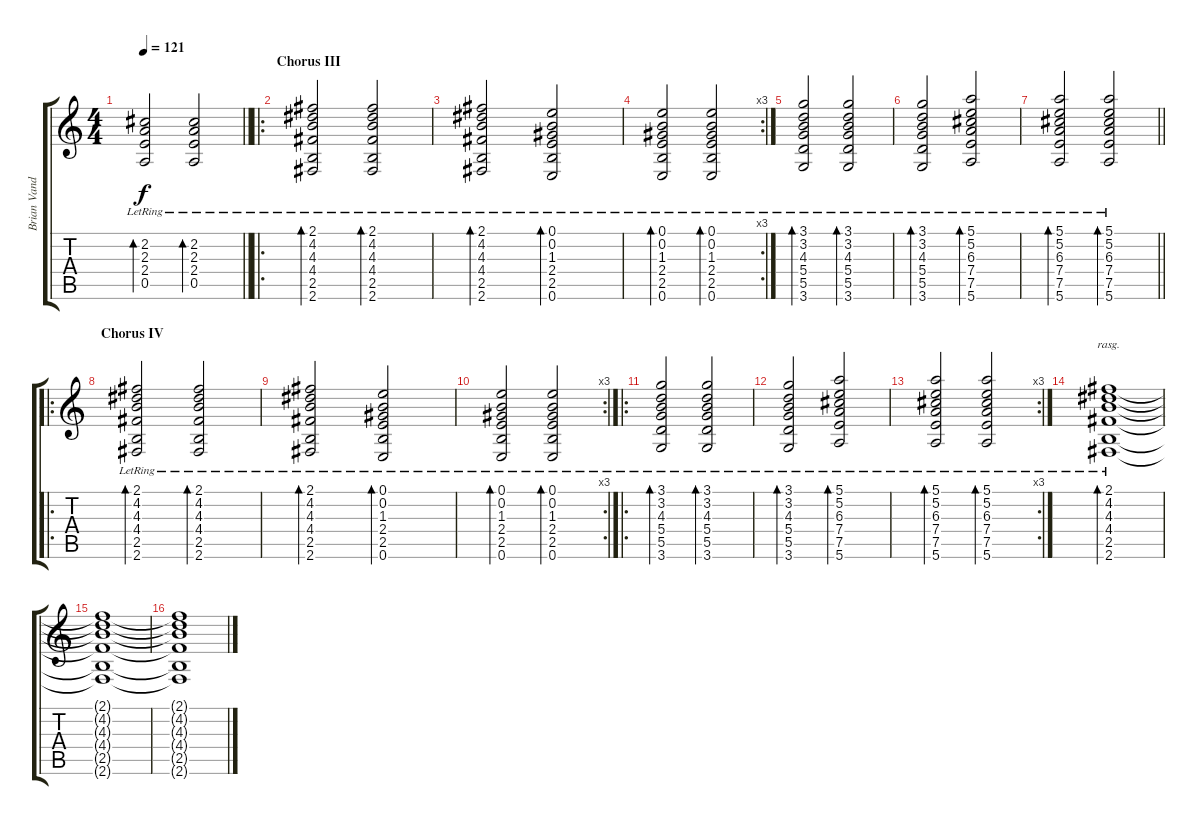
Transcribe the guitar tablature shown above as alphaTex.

\track ("Brian Vander Ark" "Brian Vand") {instrument acousticguitarsteel}
\staff {score tabs}
\tuning (E4 B3 G3 D3 A2 E2) {hide}
\ts (4 4)
\tempo 121
\clef g2
\barLineRight lightlight
\ks c
(2.2{lr} 2.3{lr} 2.4{lr} 0.5).2{bd 120 dy f} (2.2{lr} 2.3{lr} 2.4{lr} 0.5).2{bd 120} |
\ro
\section ("" "Chorus III")
(2.1 4.2{lr} 4.3{lr} 4.4{lr} 2.5 2.6).2{bd 120} (2.1 4.2{lr} 4.3{lr} 4.4{lr} 2.5 2.6).2{bd 120} |
(2.1 4.2{lr} 4.3{lr} 4.4{lr} 2.5 2.6).2{bd 120} (0.1{lr} 0.2{lr} 1.3{lr} 2.4 2.5 0.6).2{bd 120} |
\rc 3
(0.1{lr} 0.2{lr} 1.3{lr} 2.4 2.5 0.6).2{bd 120} (0.1{lr} 0.2{lr} 1.3{lr} 2.4 2.5 0.6).2{bd 120} |
(3.1{lr} 3.2{lr} 4.3{lr} 5.4{lr} 5.5{lr} 3.6{lr}).2{bd 120} (3.1{lr} 3.2{lr} 4.3{lr} 5.4{lr} 5.5{lr} 3.6{lr}).2{bd 120} |
(3.1{lr} 3.2{lr} 4.3{lr} 5.4{lr} 5.5{lr} 3.6{lr}).2{bd 120} (5.1{lr} 5.2{lr} 6.3{lr} 7.4{lr} 7.5{lr} 5.6{lr}).2{bd 120} |
\barLineRight lightlight
(5.1{lr} 5.2{lr} 6.3{lr} 7.4{lr} 7.5{lr} 5.6{lr}).2{bd 120} (5.1{lr} 5.2{lr} 6.3{lr} 7.4{lr} 7.5{lr} 5.6{lr}).2{bd 120} |
\ro
\section ("" "Chorus IV")
(2.1 4.2{lr} 4.3{lr} 4.4{lr} 2.5 2.6).2{bd 120} (2.1 4.2{lr} 4.3{lr} 4.4{lr} 2.5 2.6).2{bd 120} |
(2.1 4.2{lr} 4.3{lr} 4.4{lr} 2.5 2.6).2{bd 120} (0.1{lr} 0.2{lr} 1.3{lr} 2.4 2.5 0.6).2{bd 120} |
\rc 3
(0.1{lr} 0.2{lr} 1.3{lr} 2.4 2.5 0.6).2{bd 120} (0.1{lr} 0.2{lr} 1.3{lr} 2.4 2.5 0.6).2{bd 120} |
\ro
(3.1{lr} 3.2{lr} 4.3{lr} 5.4{lr} 5.5{lr} 3.6{lr}).2{bd 120} (3.1{lr} 3.2{lr} 4.3{lr} 5.4{lr} 5.5{lr} 3.6{lr}).2{bd 120} |
(3.1{lr} 3.2{lr} 4.3{lr} 5.4{lr} 5.5{lr} 3.6{lr}).2{bd 120} (5.1{lr} 5.2{lr} 6.3{lr} 7.4{lr} 7.5{lr} 5.6{lr}).2{bd 120} |
\rc 3
(5.1{lr} 5.2{lr} 6.3{lr} 7.4{lr} 7.5{lr} 5.6{lr}).2{bd 120} (5.1{lr} 5.2{lr} 6.3{lr} 7.4{lr} 7.5{lr} 5.6{lr}).2{bd 120} |
(2.1 4.2{lr} 4.3{lr} 4.4{lr} 2.5 2.6).1{bd 480 rasg ii} |
(2.1{t} 4.2{t} 4.3{t} 4.4{t} 2.5{t} 2.6{t}).1 |
(2.1{t} 4.2{t} 4.3{t} 4.4{t} 2.5{t} 2.6{t}).1
